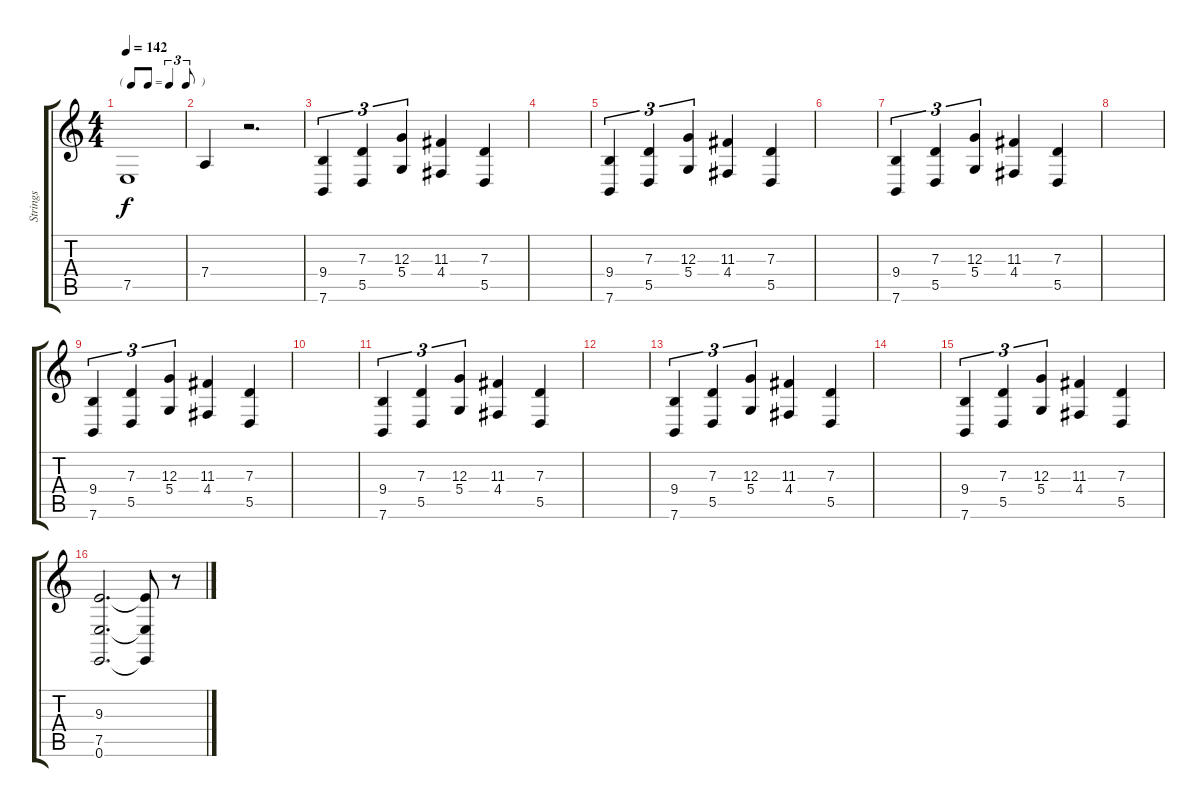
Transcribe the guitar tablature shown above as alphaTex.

\track ("Strings" "Strings") {instrument stringensemble1}
\staff {score tabs}
\tuning (E4 B3 G3 D3 A2 E2) {hide}
\ts (4 4)
\tf triplet8th
\tempo 142
\clef g2
\ks c
7.5{t}.1{dy f} |
7.4.4 r.2{d} |
(9.4 7.6).4{tu (3 2) volume 11 balance 11 instrument stringensemble1} (7.3 5.5).4{tu (3 2)} (12.3 5.4).4{tu (3 2)} (11.3 4.4).4 (7.3 5.5).4 |
|
(9.4 7.6).4{tu (3 2)} (7.3 5.5).4{tu (3 2)} (12.3 5.4).4{tu (3 2)} (11.3 4.4).4 (7.3 5.5).4 |
|
(9.4 7.6).4{tu (3 2)} (7.3 5.5).4{tu (3 2)} (12.3 5.4).4{tu (3 2)} (11.3 4.4).4 (7.3 5.5).4 |
|
(9.4 7.6).4{tu (3 2)} (7.3 5.5).4{tu (3 2)} (12.3 5.4).4{tu (3 2)} (11.3 4.4).4 (7.3 5.5).4 |
|
(9.4 7.6).4{tu (3 2)} (7.3 5.5).4{tu (3 2)} (12.3 5.4).4{tu (3 2)} (11.3 4.4).4 (7.3 5.5).4 |
|
(9.4 7.6).4{tu (3 2)} (7.3 5.5).4{tu (3 2)} (12.3 5.4).4{tu (3 2)} (11.3 4.4).4 (7.3 5.5).4 |
|
(9.4 7.6).4{tu (3 2)} (7.3 5.5).4{tu (3 2)} (12.3 5.4).4{tu (3 2)} (11.3 4.4).4 (7.3 5.5).4 |
(9.3 7.5 0.6).2{d} (9.3{t} 7.5{t} 0.6{t}).8 r.8
